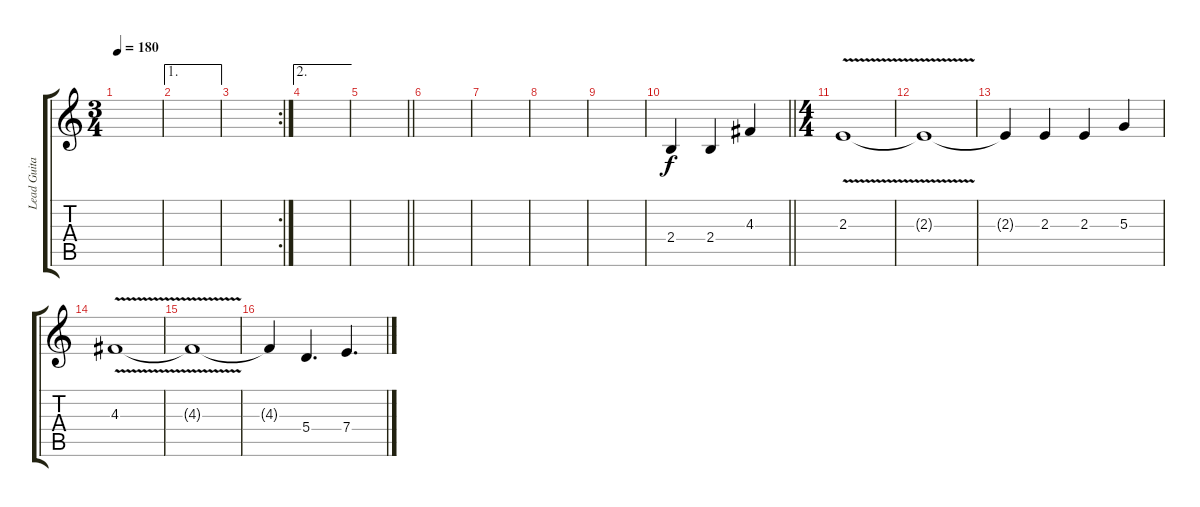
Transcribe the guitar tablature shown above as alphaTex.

\track ("Lead Guitar" "Lead Guita") {instrument distortionguitar}
\staff {score tabs}
\tuning (B3 Gb3 D3 A2 E2 B1) {hide}
\ts (3 4)
\tempo 180
\clef g2
\ks c
|
\ae 1
|
\rc 2
|
\ae 2
|
\barLineRight lightlight
|
|
|
|
|
\barLineRight lightlight
2.4.4 2.4.4 4.3.4 |
\ts (4 4)
2.3{v}.1 |
2.3{t}.1 |
2.3{t}.4 2.3.4 2.3.4 5.3.4 |
4.3{v}.1 |
4.3{t}.1 |
4.3{t}.4 5.4.4{d} 7.4.4{d}
